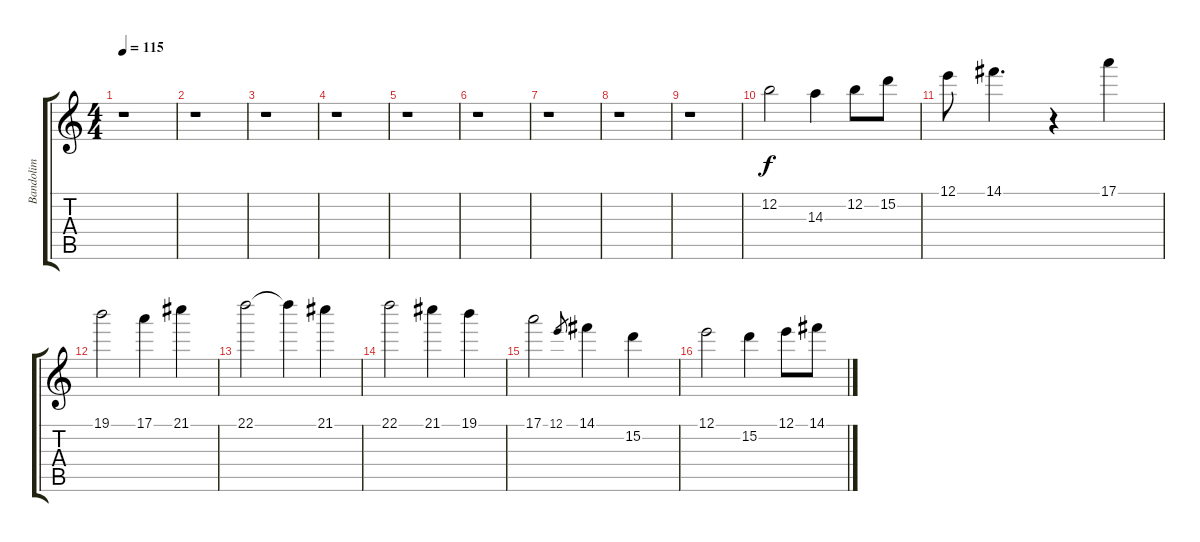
\track ("Bandolim" "Bandolim") {instrument harpsichord}
\staff {score tabs}
\tuning (E5 B4 G4 D4 A3 E3) {hide}
\ts (4 4)
\tempo 115
\clef g2
\ks c
r.1{dy f} |
r.1 |
r.1 |
r.1 |
r.1 |
r.1 |
r.1 |
r.1 |
r.1 |
12.2.2 14.3.4 12.2.8 15.2.8 |
12.1.8 14.1.4{d} r.4 17.1.4 |
19.1.2 17.1.4 21.1.4 |
22.1.2 22.1{t}.4 21.1.4 |
22.1.2 21.1.4 19.1.4 |
17.1.2 12.1.8{gr} 14.1.4 15.2.4 |
12.1.2 15.2.4 12.1.8 14.1.8
